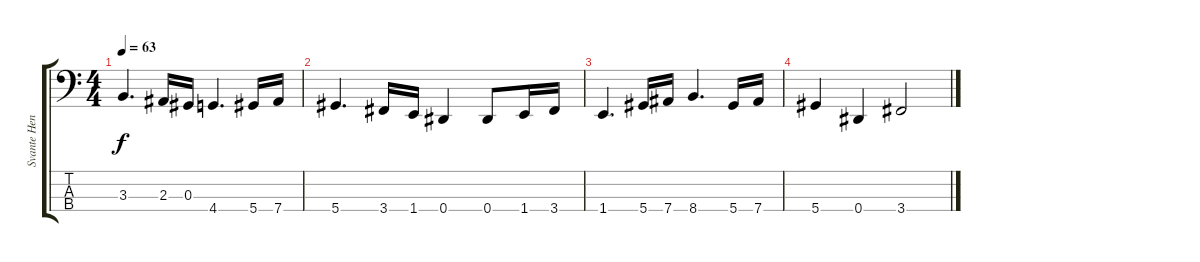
\track ("Svante Henrysson" "Svante Hen") {instrument electricbassfinger}
\staff {score tabs}
\tuning (Gb2 Db2 Ab1 Eb1) {hide}
\ts (4 4)
\tempo 63
\clef f4
\ks c
3.3.4{d dy f} 2.3.16 0.3.16 4.4.4{d} 5.4.16 7.4.16 |
5.4.4{d} 3.4.16 1.4.16 0.4.4 0.4.8 1.4.16 3.4.16 |
1.4.4{d} 5.4.16 7.4.16 8.4.4{d} 5.4.16 7.4.16 |
5.4.4 0.4.4 3.4.2
